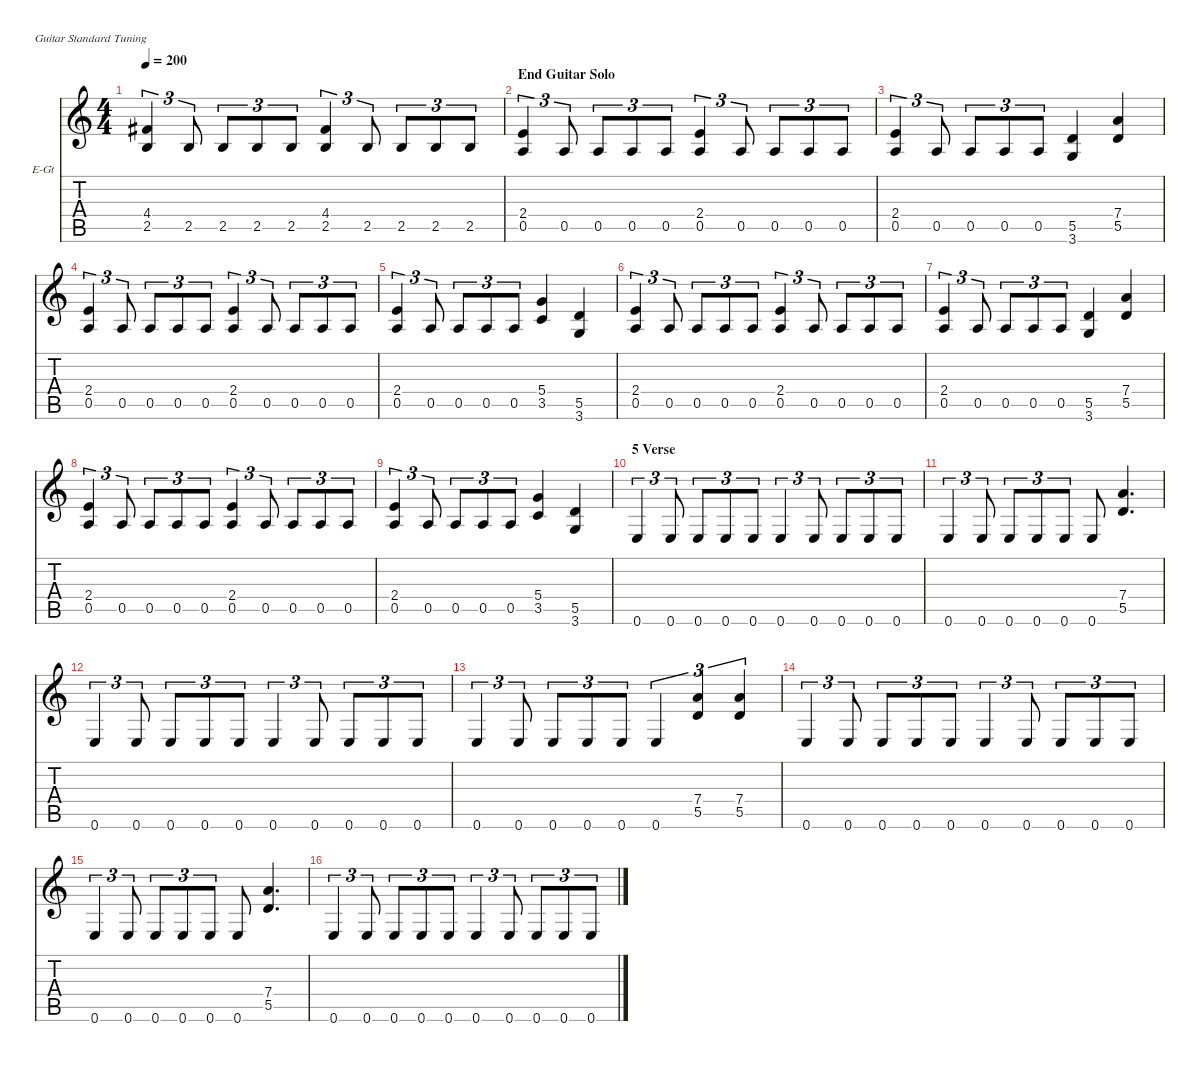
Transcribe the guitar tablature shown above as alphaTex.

\hideDynamics
\bracketExtendMode nobrackets
\firstSystemTrackNameOrientation horizontal
\otherSystemsTrackNameOrientation horizontal
\track ("Guitar 2" "E-Gt") {instrument distortionguitar}
\staff {score tabs}
\tuning (E4 B3 G3 D3 A2 E2)
\ts (4 4)
\tempo 200
\clef g2
\ks c
(4.4{acc #} 2.5).4{tu (3 2) dy f beam Up} 2.5.8{tu (3 2) beam Up} 2.5.8{tu (3 2) beam Up} 2.5.8{tu (3 2) beam Up} 2.5.8{tu (3 2) beam Up} (4.4{acc #} 2.5).4{tu (3 2) beam Up} 2.5.8{tu (3 2) beam Up} 2.5.8{tu (3 2) beam Up} 2.5.8{tu (3 2) beam Up} 2.5.8{tu (3 2) beam Up} |
\section ("" "End Guitar Solo")
(2.4 0.5).4{tu (3 2) beam Up} 0.5.8{tu (3 2) beam Up} 0.5.8{tu (3 2) beam Up} 0.5.8{tu (3 2) beam Up} 0.5.8{tu (3 2) beam Up} (2.4 0.5).4{tu (3 2) beam Up} 0.5.8{tu (3 2) beam Up} 0.5.8{tu (3 2) beam Up} 0.5.8{tu (3 2) beam Up} 0.5.8{tu (3 2) beam Up} |
(2.4 0.5).4{tu (3 2) beam Up} 0.5.8{tu (3 2) beam Up} 0.5.8{tu (3 2) beam Up} 0.5.8{tu (3 2) beam Up} 0.5.8{tu (3 2) beam Up} (5.5 3.6).4{beam Up} (7.4 5.5).4{beam Up} |
(2.4 0.5).4{tu (3 2) beam Up} 0.5.8{tu (3 2) beam Up} 0.5.8{tu (3 2) beam Up} 0.5.8{tu (3 2) beam Up} 0.5.8{tu (3 2) beam Up} (2.4 0.5).4{tu (3 2) beam Up} 0.5.8{tu (3 2) beam Up} 0.5.8{tu (3 2) beam Up} 0.5.8{tu (3 2) beam Up} 0.5.8{tu (3 2) beam Up} |
(2.4 0.5).4{tu (3 2) beam Up} 0.5.8{tu (3 2) beam Up} 0.5.8{tu (3 2) beam Up} 0.5.8{tu (3 2) beam Up} 0.5.8{tu (3 2) beam Up} (5.4 3.5).4{beam Up} (5.5 3.6).4{beam Up} |
(2.4 0.5).4{tu (3 2) beam Up} 0.5.8{tu (3 2) beam Up} 0.5.8{tu (3 2) beam Up} 0.5.8{tu (3 2) beam Up} 0.5.8{tu (3 2) beam Up} (2.4 0.5).4{tu (3 2) beam Up} 0.5.8{tu (3 2) beam Up} 0.5.8{tu (3 2) beam Up} 0.5.8{tu (3 2) beam Up} 0.5.8{tu (3 2) beam Up} |
(2.4 0.5).4{tu (3 2) beam Up} 0.5.8{tu (3 2) beam Up} 0.5.8{tu (3 2) beam Up} 0.5.8{tu (3 2) beam Up} 0.5.8{tu (3 2) beam Up} (5.5 3.6).4{beam Up} (7.4 5.5).4{beam Up} |
(2.4 0.5).4{tu (3 2) beam Up} 0.5.8{tu (3 2) beam Up} 0.5.8{tu (3 2) beam Up} 0.5.8{tu (3 2) beam Up} 0.5.8{tu (3 2) beam Up} (2.4 0.5).4{tu (3 2) beam Up} 0.5.8{tu (3 2) beam Up} 0.5.8{tu (3 2) beam Up} 0.5.8{tu (3 2) beam Up} 0.5.8{tu (3 2) beam Up} |
(2.4 0.5).4{tu (3 2) beam Up} 0.5.8{tu (3 2) beam Up} 0.5.8{tu (3 2) beam Up} 0.5.8{tu (3 2) beam Up} 0.5.8{tu (3 2) beam Up} (5.4 3.5).4{beam Up} (5.5 3.6).4{beam Up} |
\section ("" "5 Verse")
0.6.4{tu (3 2) beam Up} 0.6.8{tu (3 2) beam Up} 0.6.8{tu (3 2) beam Up} 0.6.8{tu (3 2) beam Up} 0.6.8{tu (3 2) beam Up} 0.6.4{tu (3 2) beam Up} 0.6.8{tu (3 2) beam Up} 0.6.8{tu (3 2) beam Up} 0.6.8{tu (3 2) beam Up} 0.6.8{tu (3 2) beam Up} |
0.6.4{tu (3 2) beam Up} 0.6.8{tu (3 2) beam Up} 0.6.8{tu (3 2) beam Up} 0.6.8{tu (3 2) beam Up} 0.6.8{tu (3 2) beam Up} 0.6.8{beam Up} (7.4 5.5).4{d beam Up} |
0.6.4{tu (3 2) beam Up} 0.6.8{tu (3 2) beam Up} 0.6.8{tu (3 2) beam Up} 0.6.8{tu (3 2) beam Up} 0.6.8{tu (3 2) beam Up} 0.6.4{tu (3 2) beam Up} 0.6.8{tu (3 2) beam Up} 0.6.8{tu (3 2) beam Up} 0.6.8{tu (3 2) beam Up} 0.6.8{tu (3 2) beam Up} |
0.6.4{tu (3 2) beam Up} 0.6.8{tu (3 2) beam Up} 0.6.8{tu (3 2) beam Up} 0.6.8{tu (3 2) beam Up} 0.6.8{tu (3 2) beam Up} 0.6.4{tu (3 2) beam Up} (7.4 5.5).4{tu (3 2) beam Up} (7.4 5.5).4{tu (3 2) beam Up} |
0.6.4{tu (3 2) beam Up} 0.6.8{tu (3 2) beam Up} 0.6.8{tu (3 2) beam Up} 0.6.8{tu (3 2) beam Up} 0.6.8{tu (3 2) beam Up} 0.6.4{tu (3 2) beam Up} 0.6.8{tu (3 2) beam Up} 0.6.8{tu (3 2) beam Up} 0.6.8{tu (3 2) beam Up} 0.6.8{tu (3 2) beam Up} |
0.6.4{tu (3 2) beam Up} 0.6.8{tu (3 2) beam Up} 0.6.8{tu (3 2) beam Up} 0.6.8{tu (3 2) beam Up} 0.6.8{tu (3 2) beam Up} 0.6.8{beam Up} (7.4 5.5).4{d beam Up} |
0.6.4{tu (3 2) beam Up} 0.6.8{tu (3 2) beam Up} 0.6.8{tu (3 2) beam Up} 0.6.8{tu (3 2) beam Up} 0.6.8{tu (3 2) beam Up} 0.6.4{tu (3 2) beam Up} 0.6.8{tu (3 2) beam Up} 0.6.8{tu (3 2) beam Up} 0.6.8{tu (3 2) beam Up} 0.6.8{tu (3 2) beam Up}
